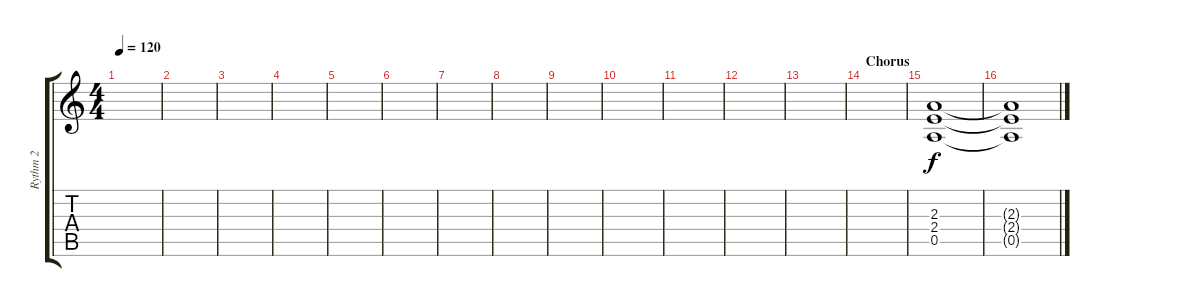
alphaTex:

\track ("Rythm 2" "Rythm 2") {instrument distortionguitar}
\staff {score tabs}
\tuning (E4 B3 G3 D3 A2 E2) {hide}
\ts (4 4)
\tempo 120
\clef g2
\ks c
|
|
|
|
|
|
|
|
|
|
|
|
|
\section ("" "Chorus")
|
(2.3 2.4 0.5).1 |
(2.3{t} 2.4{t} 0.5{t}).1
